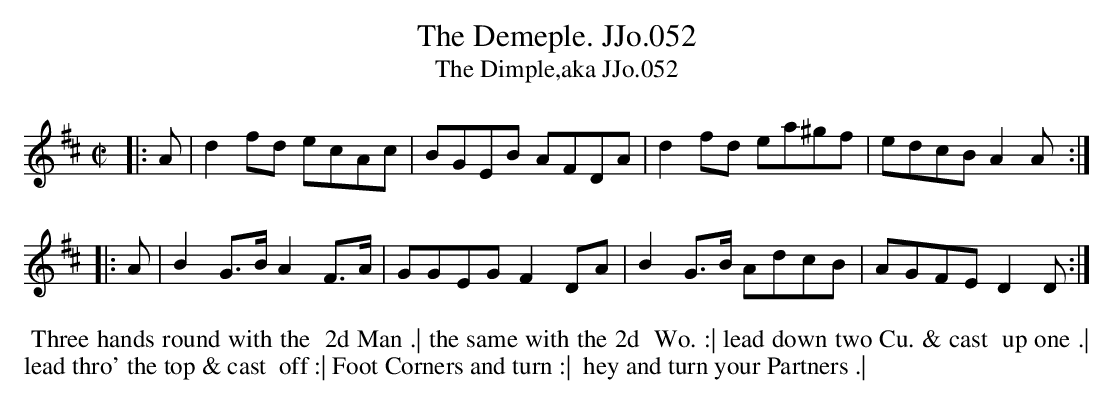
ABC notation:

X:1
T:Demeple. JJo.052, The
T:Dimple,aka JJo.052, The
M:C|
L:1/8
K:D
|: A | d2fd ecAc | BGEB AFDA | d2fd ea^gf | edcBA2A :|
|: A | B2G>BA2F>A | GGEGF2DA | B2G>B AdcB | AGFED2D :|
